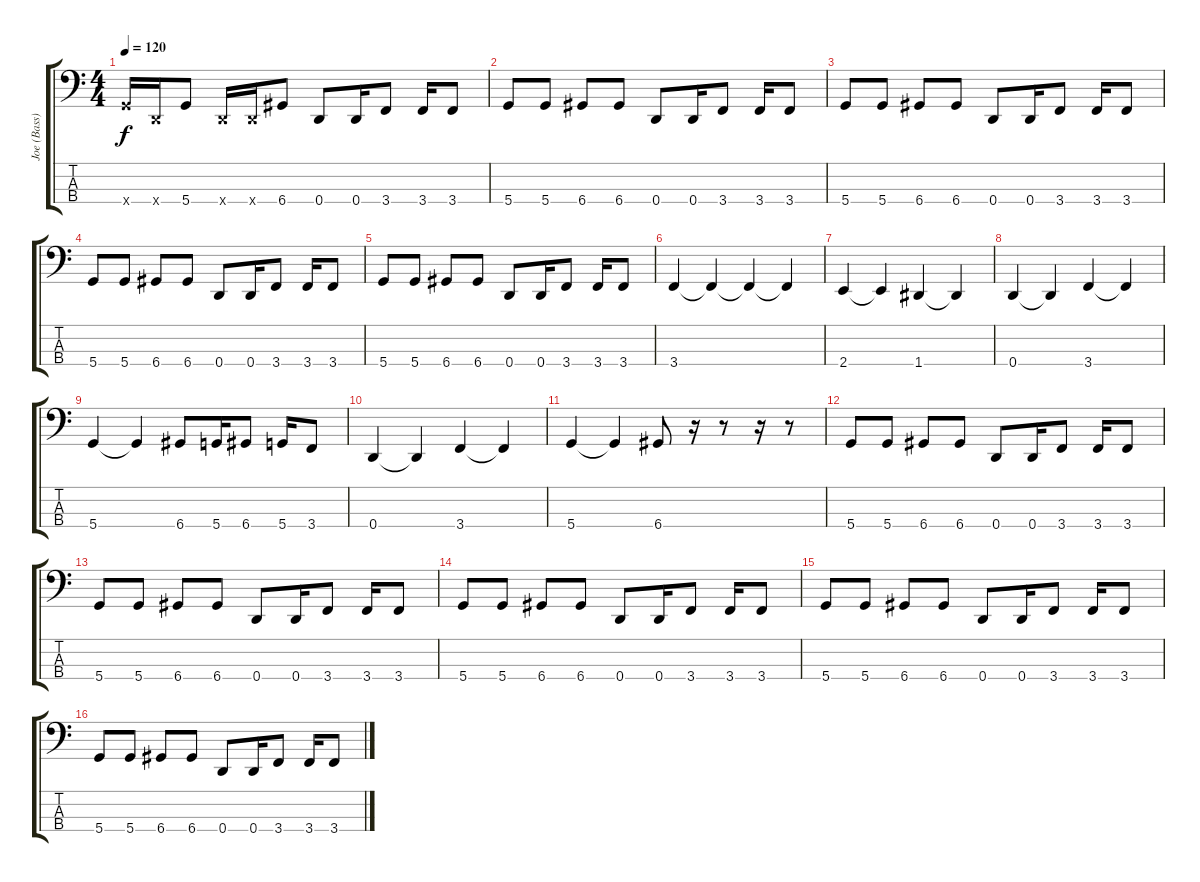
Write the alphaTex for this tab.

\track ("Joe (Bass)" "Joe (Bass)") {instrument electricbassfinger}
\staff {score tabs}
\tuning (G2 D2 A1 D1) {hide}
\ts (4 4)
\tempo 120
\clef f4
\ks c
5.4{x}.16{dy f} 0.4{x}.16 5.4.8 0.4{x}.16 0.4{x}.16 6.4.8 0.4.8 0.4.16 3.4.8 3.4.16 3.4.8 |
5.4.8 5.4.8 6.4.8 6.4.8 0.4.8 0.4.16 3.4.8 3.4.16 3.4.8 |
5.4.8 5.4.8 6.4.8 6.4.8 0.4.8 0.4.16 3.4.8 3.4.16 3.4.8 |
5.4.8 5.4.8 6.4.8 6.4.8 0.4.8 0.4.16 3.4.8 3.4.16 3.4.8 |
5.4.8 5.4.8 6.4.8 6.4.8 0.4.8 0.4.16 3.4.8 3.4.16 3.4.8 |
3.4.4 3.4{t}.4 3.4{t}.4 3.4{t}.4 |
2.4.4 2.4{t}.4 1.4.4 1.4{t}.4 |
0.4.4 0.4{t}.4 3.4.4 3.4{t}.4 |
5.4.4 5.4{t}.4 6.4.8 5.4.16 6.4.8 5.4.16 3.4.8 |
0.4.4 0.4{t}.4 3.4.4 3.4{t}.4 |
5.4.4 5.4{t}.4 6.4.8 r.16 r.8 r.16 r.8 |
5.4.8 5.4.8 6.4.8 6.4.8 0.4.8 0.4.16 3.4.8 3.4.16 3.4.8 |
5.4.8 5.4.8 6.4.8 6.4.8 0.4.8 0.4.16 3.4.8 3.4.16 3.4.8 |
5.4.8 5.4.8 6.4.8 6.4.8 0.4.8 0.4.16 3.4.8 3.4.16 3.4.8 |
5.4.8 5.4.8 6.4.8 6.4.8 0.4.8 0.4.16 3.4.8 3.4.16 3.4.8 |
5.4.8 5.4.8 6.4.8 6.4.8 0.4.8 0.4.16 3.4.8 3.4.16 3.4.8
